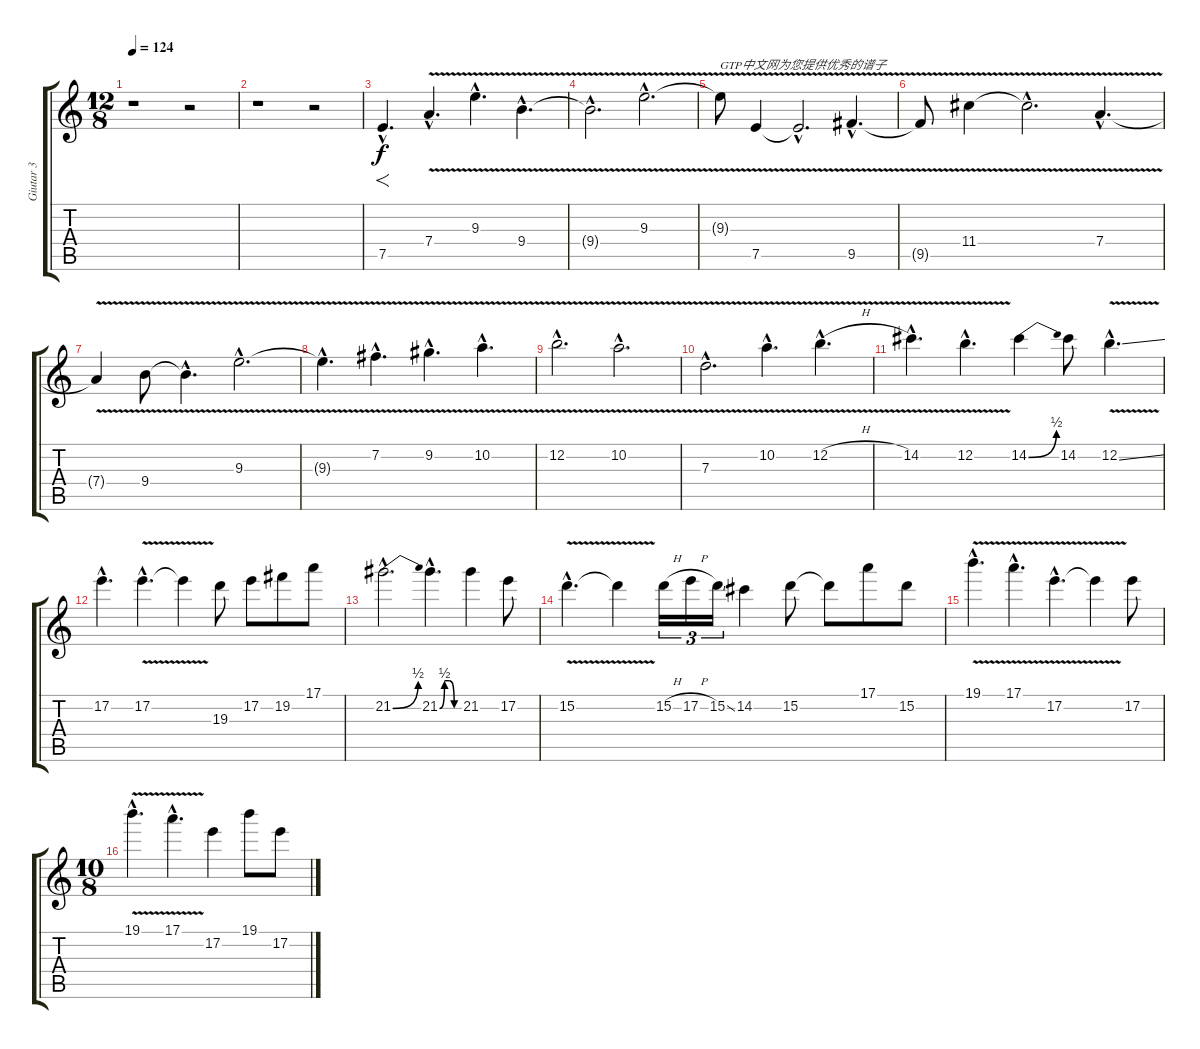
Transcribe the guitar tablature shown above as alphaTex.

\track ("Giutar 3" "Giutar 3") {instrument distortionguitar}
\staff {score tabs}
\tuning (E4 B3 G3 D3 A2 E2) {hide}
\ts (12 8)
\tempo 124
\clef g2
\ks c
r.1{dy f} r.2 |
r.1 r.2 |
7.5{hac}.4{f d} 7.4{v hac}.4{d} 9.3{v hac}.4{d} 9.4{v hac}.4{d} |
9.4{hac t}.2{d} 9.3{v hac}.2{d} |
9.3{t}.8{txt "GTP中文网为您提供优秀的谱子"} 7.5{v}.4 7.5{hac t}.2{d} 9.5{v hac}.4{d} |
9.5{t}.8 11.4{v}.4 11.4{hac t}.2{d} 7.4{v hac}.4{d} |
7.4{t}.4 9.4{v}.8 9.4{hac t}.4{d} 9.3{v hac}.2{d} |
9.3{hac t}.4{d} 7.2{v hac}.4{d} 9.2{v hac}.4{d} 10.2{v hac}.4{d} |
12.2{v hac}.2{d} 10.2{v hac}.2{d} |
7.3{v hac}.2{d} 10.2{v hac}.4{d} 12.2{v h hac}.4{d} |
14.2{v hac}.4{d} 12.2{v hac}.4{d} 14.2{be (bend 0 0 60 2)}.4 14.2.8 12.2{v ss hac}.4{d} |
17.2{hac}.4{d} 17.2{v hac}.4{d} 17.2{t}.4 19.3.8 17.2.8 19.2.8 17.1.8 |
21.2{be (bend 0 0 60 2) hac}.2{d} 21.2{be (custom 0 0 15 2 30 2 45 0 60 0) hac}.4{d} 21.2.4 17.2.8 |
15.2{v hac}.4{d} 15.2{t}.4 15.2{h}.16{tu (3 2)} 17.2{h}.16{tu (3 2)} 15.2{ss}.16{tu (3 2)} 14.2.4 15.2.8 15.2{t}.8 17.1.8 15.2.8 |
19.1{v hac}.4{d} 17.1{v hac}.4{d} 17.2{v hac}.4{d} 17.2{t}.4 17.2.8 |
\ts (10 8)
19.1{v hac}.4{d} 17.1{v hac}.4{d} 17.2.4 19.1.8 17.2.8
